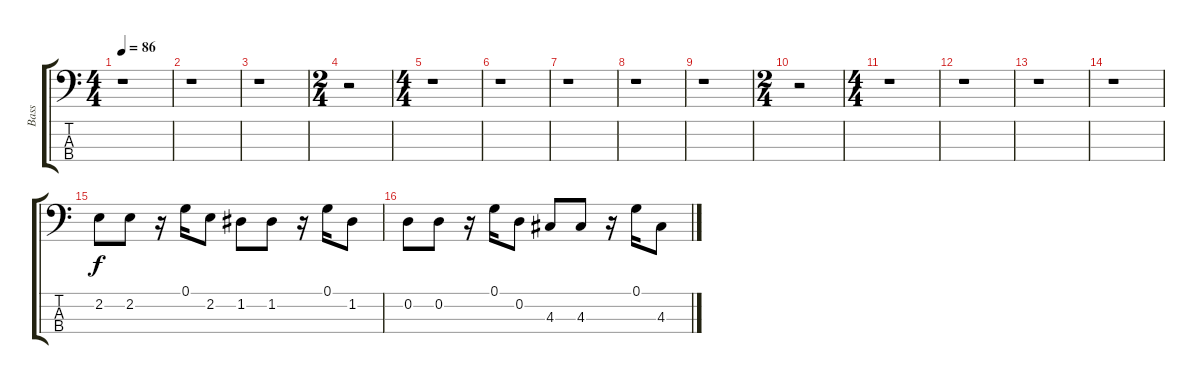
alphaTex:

\track ("Bass" "Bass") {instrument electricbassfinger}
\staff {score tabs}
\tuning (G2 D2 A1 E1) {hide}
\ts (4 4)
\tempo 86
\clef f4
\ks c
r.1{dy f instrument electricbassfinger} |
r.1 |
r.1 |
\ts (2 4)
r.2 |
\ts (4 4)
r.1 |
r.1 |
r.1 |
r.1 |
r.1 |
\ts (2 4)
r.2 |
\ts (4 4)
r.1 |
r.1 |
r.1 |
r.1 |
2.2.8 2.2.8 r.16 0.1.16 2.2.8 1.2.8 1.2.8 r.16 0.1.16 1.2.8 |
0.2.8 0.2.8 r.16 0.1.16 0.2.8 4.3.8 4.3.8 r.16 0.1.16 4.3.8
